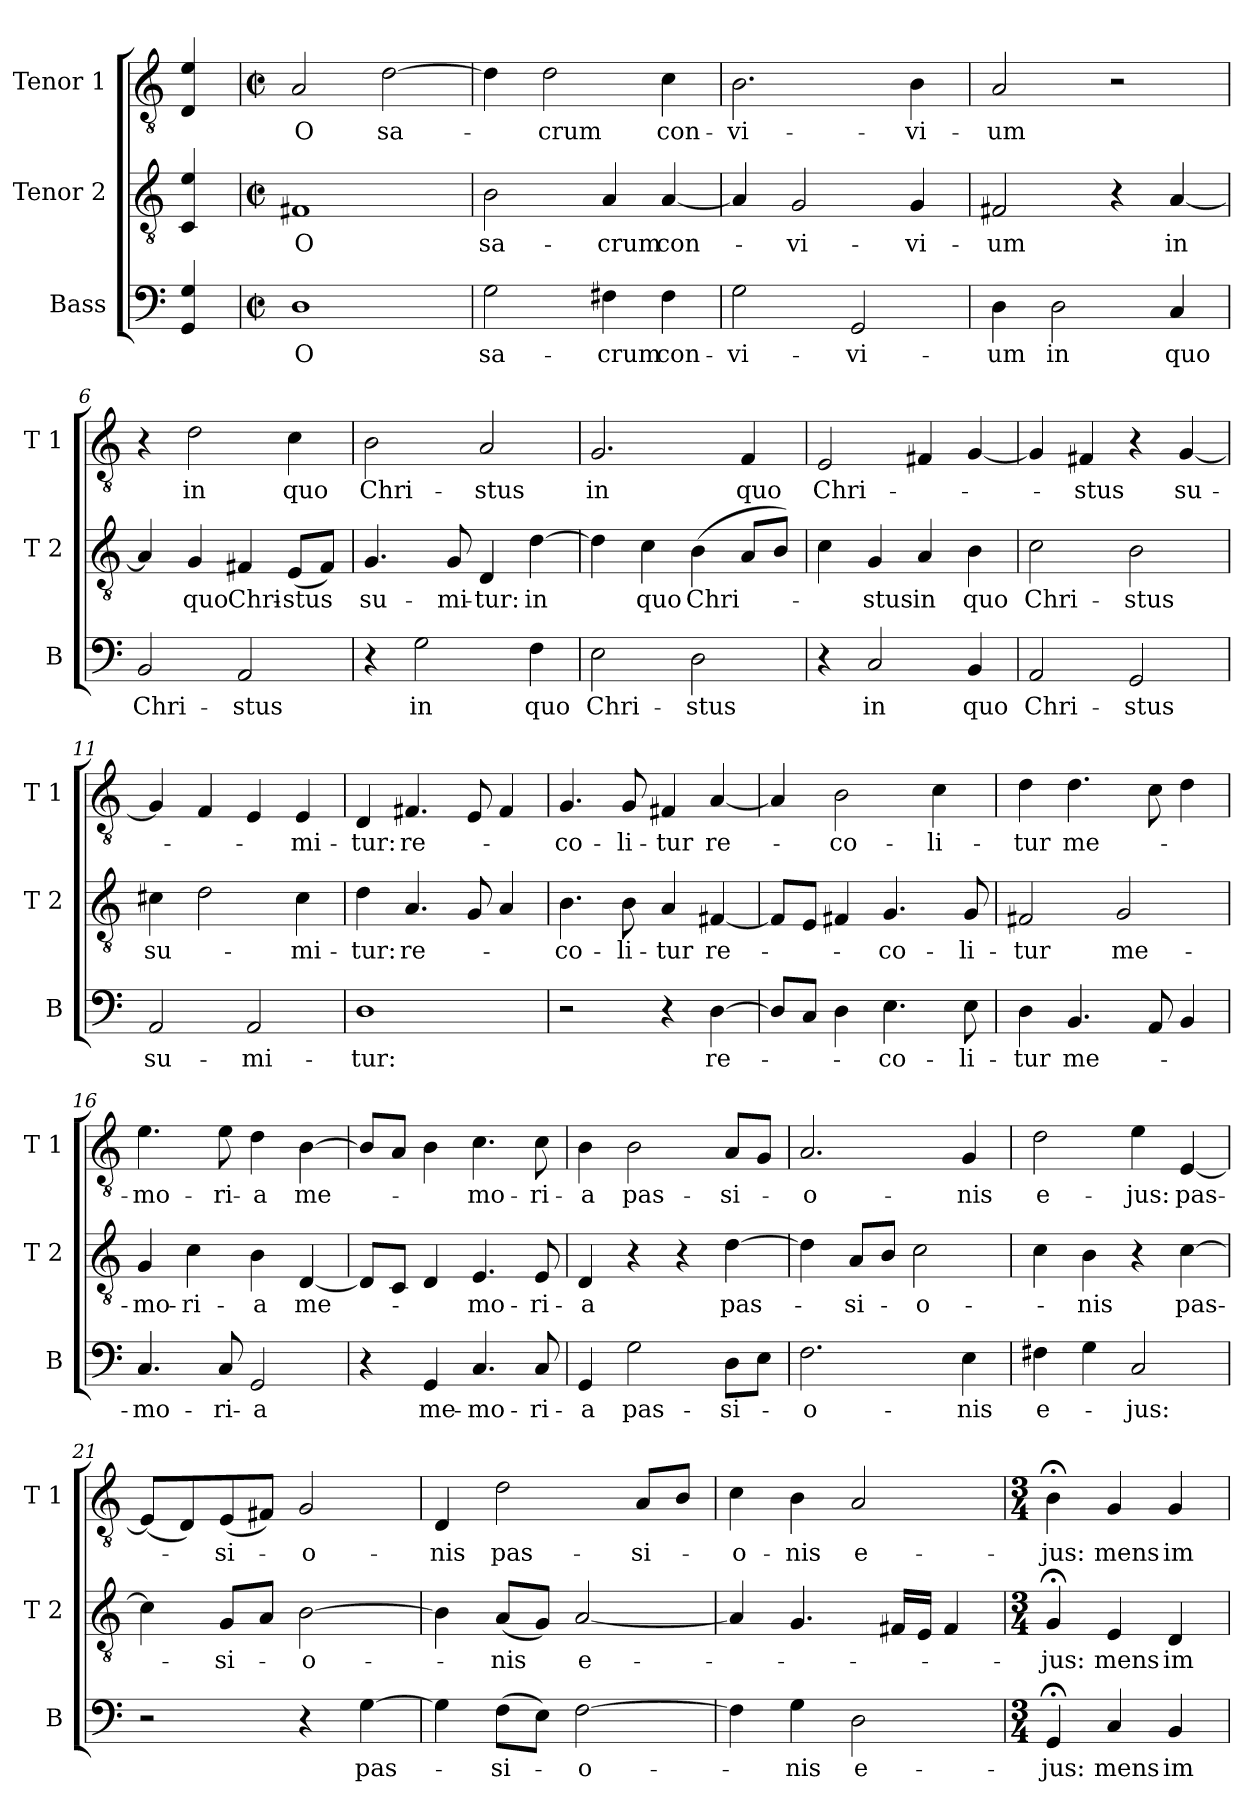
**kern	**text	**kern	**text	**kern	**text
*part3	*part3	*part2	*part2	*part1	*part1
*staff3	*staff3	*staff2	*staff2	*staff1	*staff1
*I"Bass	*	*I"Tenor 2	*	*I"Tenor 1	*
*I'B	*	*I'T 2	*	*I'T 1	*
*clefF4	*	*clefGv2	*	*clefGv2	*
*k[]	*	*k[]	*	*k[]	*
*C:	*	*C:	*	*C:	*
=1	=1	=1	=1	=1	=1
4GG 4G	.	4C 4e	.	4D 4e	.
=2!	=2!	=2!	=2!	=2!	=2!
*M2/2	*	*M2/2	*	*M2/2	*
*met(c|)	*	*met(c|)	*	*met(c|)	*
1D	O	1F#X	O	2A/	O
.	.	.	.	[2d\	sa-
=3	=3	=3	=3	=3	=3
2G\	sa-	2B\	sa-	4d\]	.
.	.	.	.	2d\	-crum
4F#X\	-crum	4A/	-crum	.	.
4F#\	con-	[4A/	con-	4c\	con-
=4	=4	=4	=4	=4	=4
2G\	-vi-	4A/]	.	2.B\	-vi-
.	.	2G/	-vi-	.	.
2GG/	-vi-	.	.	.	.
.	.	4G/	-vi-	4B\	-vi-
=5	=5	=5	=5	=5	=5
4D\	-um	2F#X/	-um	2A/	-um
2D\	in	.	.	.	.
.	.	4r	.	2r	.
4C/	quo	[4A/	in	.	.
=6	=6	=6	=6	=6	=6
2BB/	Chri-	4A/]	.	4r	.
.	.	4G/	quo	2d\	in
2AA/	-stus	4F#X/	Chri-	.	.
.	.	(8E/L	-stus	4c\	quo
.	.	8F#/J)	.	.	.
=7	=7	=7	=7	=7	=7
4r	.	4.G/	su-	2B\	Chri-
2G\	in	.	.	.	.
.	.	8G/	-mi-	.	.
.	.	4D/	-tur:	2A/	-stus
4F\	quo	[4d\	in	.	.
!!LO:LB:g=z
=8	=8	=8	=8	=8	=8
2E\	Chri-	4d\]	.	2.G/	in
.	.	4c\	quo	.	.
2D\	-stus	(4B\	Chri-	.	.
.	.	8A/L	.	4F/	quo
.	.	8B/J)	.	.	.
=9	=9	=9	=9	=9	=9
4r	.	4c\	.	2E/	Chri-
2C/	in	4G/	-stus	.	.
.	.	4A/	in	4F#X/	.
4BB/	quo	4B\	quo	[4G/	.
=10	=10	=10	=10	=10	=10
2AA/	Chri-	2c\	Chri-	4G/]	.
.	.	.	.	4F#X/	-stus
2GG/	-stus	2B\	-stus	4r	.
.	.	.	.	[4G/	su-
=11	=11	=11	=11	=11	=11
2AA/	su-	4c#X\	su-	4G/]	.
.	.	2d\	.	4F/	.
2AA/	-mi-	.	.	4E/	.
.	.	4c#\	-mi-	4E/	-mi-
=12	=12	=12	=12	=12	=12
1D	-tur:	4d\	-tur:	4D/	-tur:
.	.	4.A/	re-	4.F#X/	re-
.	.	8G/	.	8E/	.
.	.	4A/	.	4F#/	.
=13	=13	=13	=13	=13	=13
2r	.	4.B\	-co-	4.G/	-co-
.	.	8B\	-li-	8G/	-li-
4r	.	4A/	-tur	4F#X/	-tur
[4D\	re-	[4F#X/	re-	[4A/	re-
=14	=14	=14	=14	=14	=14
8D/L]	.	8F#/L]	.	4A/]	.
8C/J	.	8E/J	.	.	.
4D\	.	4F#X/	.	2B\	-co-
4.E\	-co-	4.G/	-co-	.	.
.	.	.	.	4c\	-li-
8E\	-li-	8G/	-li-	.	.
!!LO:LB:g=z
=15	=15	=15	=15	=15	=15
4D\	-tur	2F#X/	-tur	4d\	-tur
4.BB/	me-	.	.	4.d\	me-
.	.	2G/	me-	.	.
8AA/	.	.	.	8c\	.
4BB/	.	.	.	4d\	.
=16	=16	=16	=16	=16	=16
4.C/	-mo-	4G/	-mo-	4.e\	-mo-
.	.	4c\	-ri-	.	.
8C/	-ri-	.	.	8e\	-ri-
2GG/	-a	4B\	-a	4d\	-a
.	.	[4D/	me-	[4B\	me-
=17	=17	=17	=17	=17	=17
4r	.	8D/L]	.	8B/L]	.
.	.	8C/J	.	8A/J	.
4GG/	me-	4D/	.	4B\	.
4.C/	-mo-	4.E/	-mo-	4.c\	-mo-
8C/	-ri-	8E/	-ri-	8c\	-ri-
=18	=18	=18	=18	=18	=18
4GG/	-a	4D/	-a	4B\	-a
2G\	pas-	4r	.	2B\	pas-
.	.	4r	.	.	.
8D\L	-si-	[4d\	pas-	8A/L	-si-
8E\J	.	.	.	8G/J	.
=19	=19	=19	=19	=19	=19
2.F\	-o-	4d\]	.	2.A/	-o-
.	.	8A/L	-si-	.	.
.	.	8B/J	.	.	.
.	.	2c\	-o-	.	.
4E\	-nis	.	.	4G/	-nis
=20	=20	=20	=20	=20	=20
4F#X\	e-	4c\	.	2d\	e-
4G\	.	4B\	-nis	.	.
2C/	-jus:	4r	.	4e\	-jus:
.	.	[4c\	pas-	[4E/	pas-
=21	=21	=21	=21	=21	=21
2r	.	4c\]	.	(8E/L]	.
.	.	.	.	8D/)	.
.	.	8G/L	-si-	(8E/	-si-
.	.	8A/J	.	8F#X/J)	.
4r	.	[2B\	-o-	2G/	-o-
[4G\	pas-	.	.	.	.
!!LO:LB:g=z
=22	=22	=22	=22	=22	=22
4G\]	.	4B\]	.	4D/	-nis
(8F\L	-si-	(8A/L	-nis	2d\	pas-
8E\J)	.	8G/J)	.	.	.
[2F\	-o-	[2A/	e-	.	.
.	.	.	.	8A/L	-si-
.	.	.	.	8B/J	.
=23	=23	=23	=23	=23	=23
4F\]	.	4A/]	.	4c\	-o-
4G\	-nis	4.G/	.	4B\	-nis
2D\	e-	.	.	2A/	e-
.	.	16F#X/LL	.	.	.
.	.	16E/JJ	.	.	.
.	.	4F#/	.	.	.
=24	=24	=24	=24	=24	=24
*M3/4	*	*M3/4	*	*M3/4	*
4GG;</	-jus:	4G;</	-jus:	4B;<\	-jus:
4C/	mens	4E/	mens	4G/	mens
4BB/	im-	4D/	im-	4G/	im-
=	=	=	=	=	=
*-	*-	*-	*-	*-	*-
